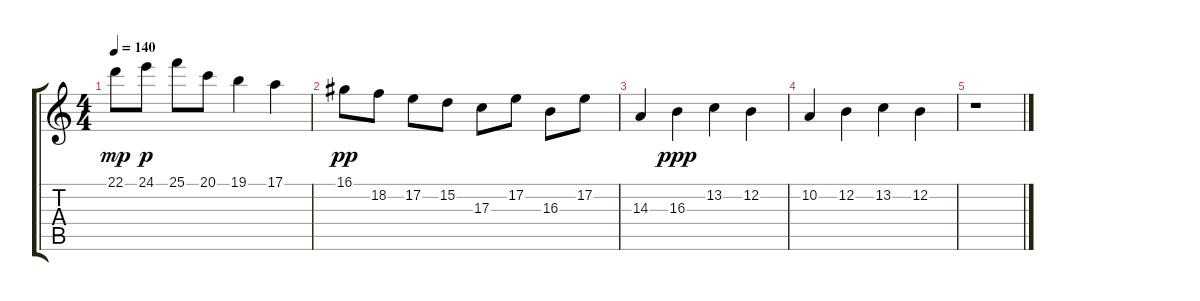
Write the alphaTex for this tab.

\track "" {instrument flute}
\staff {score tabs}
\tuning (E4 B3 G3 D3 A2 E2) {hide}
\ts (4 4)
\tempo 140
\clef g2
\ks c
22.1.8{dy mp} 24.1.8{dy p} 25.1.8 20.1.8 19.1.4 17.1.4 |
16.1.8{dy pp} 18.2.8 17.2.8 15.2.8 17.3.8 17.2.8 16.3.8 17.2.8 |
14.3.4 16.3.4{dy ppp} 13.2.4 12.2.4 |
10.2.4 12.2.4 13.2.4 12.2.4 |
r.1
